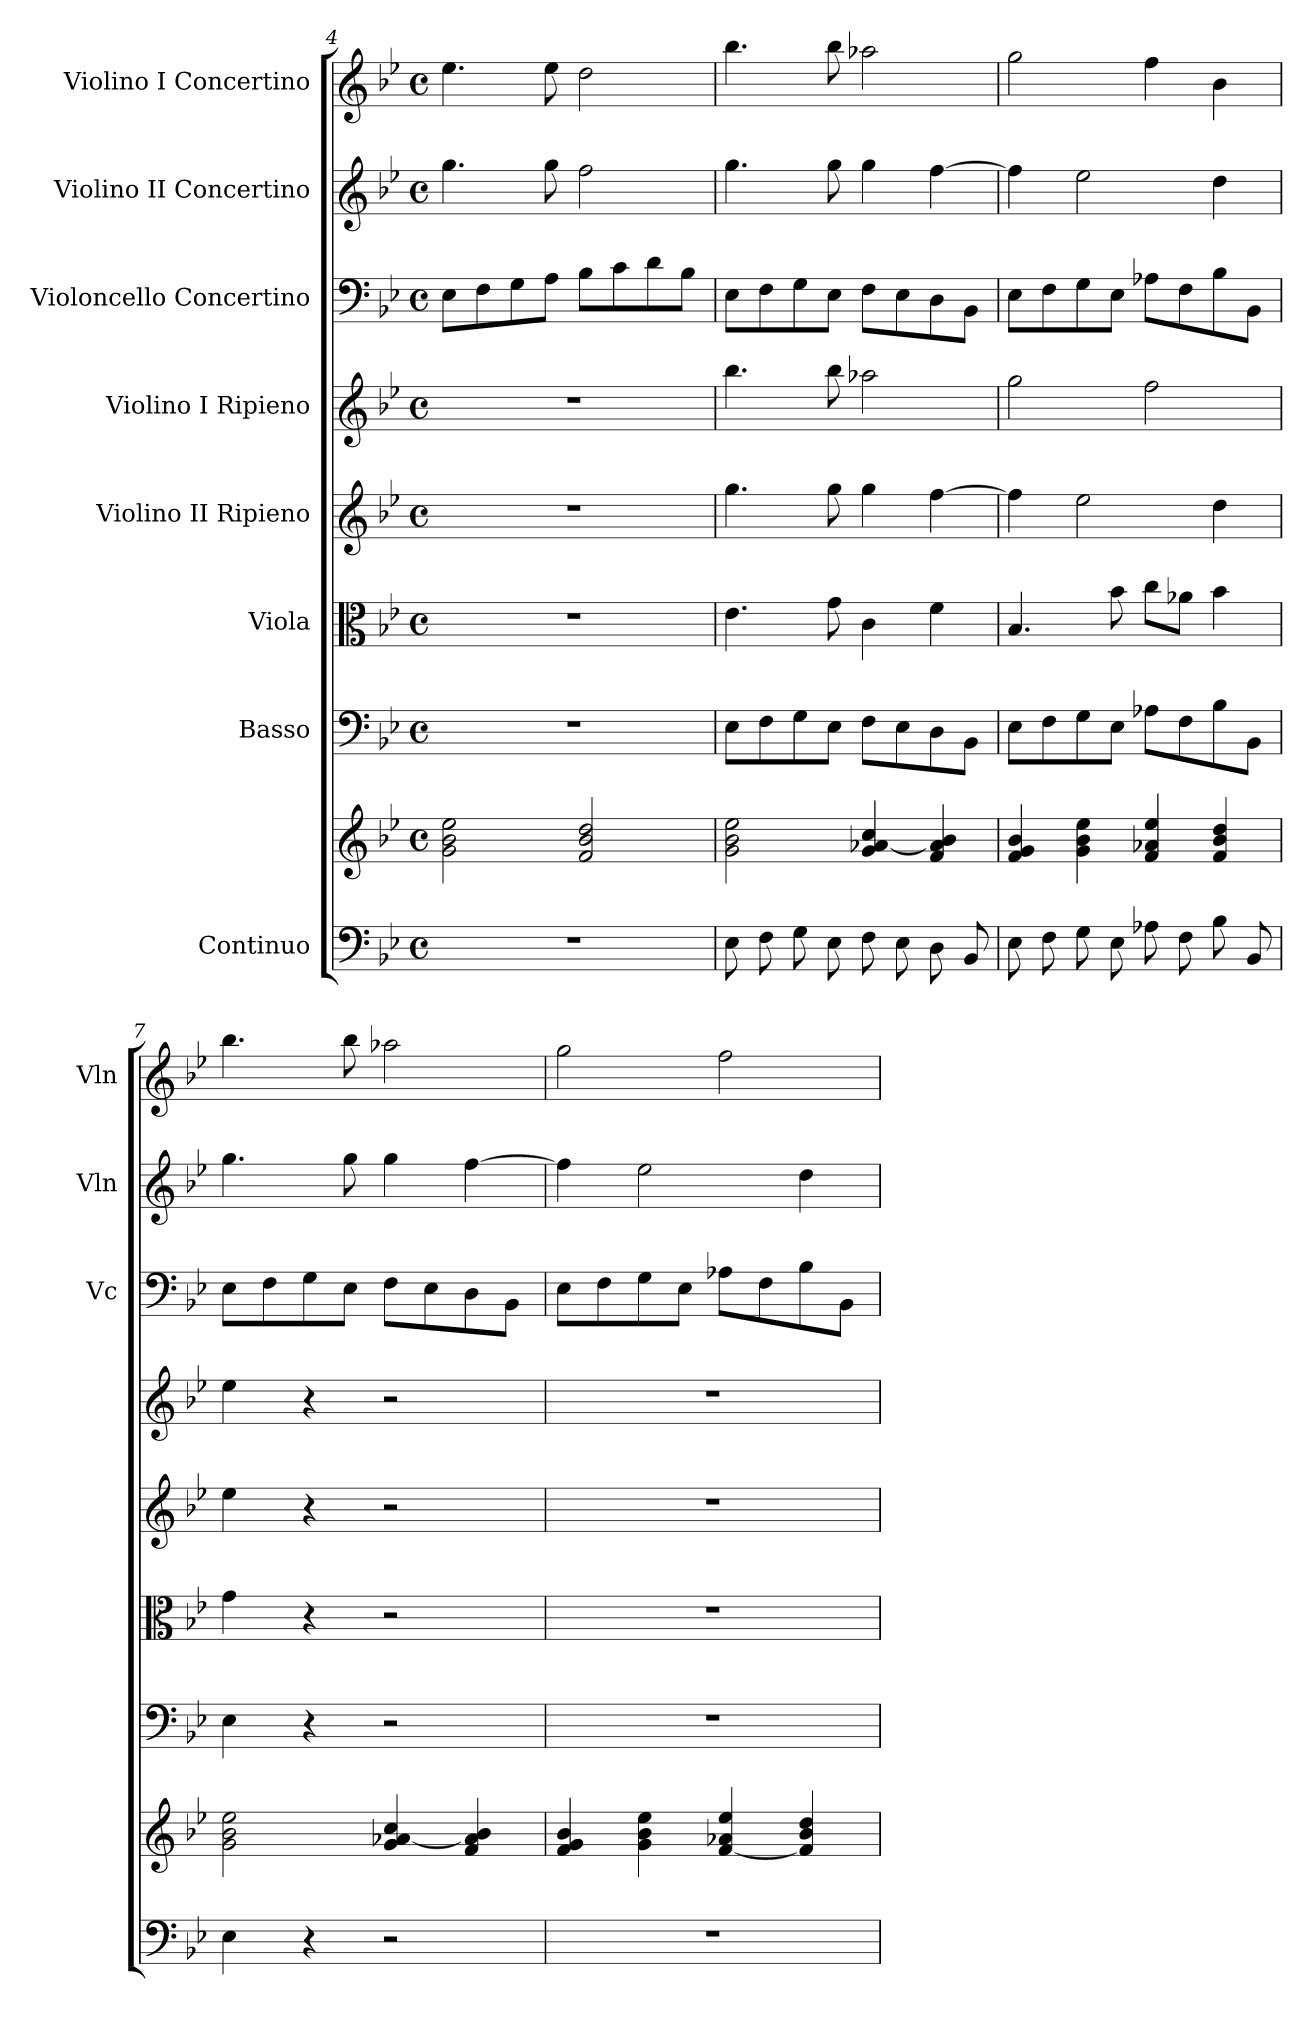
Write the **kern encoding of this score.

**kern	**kern	**kern	**kern	**kern	**kern	**kern	**kern	**kern
*part8	*part8	*part7	*part6	*part5	*part4	*part3	*part2	*part1
*staff9	*staff8	*staff7	*staff6	*staff5	*staff4	*staff3	*staff2	*staff1
*I"Continuo	*	*I"Basso	*I"Viola	*I"Violino II Ripieno	*I"Violino I Ripieno	*I"Violoncello Concertino	*I"Violino II Concertino	*I"Violino I Concertino
*	*	*	*	*	*	*I'Vc	*I'Vln	*I'Vln
*clefF4	*clefG2	*clefF4	*clefC3	*clefG2	*clefG2	*clefF4	*clefG2	*clefG2
*k[b-e-]	*k[b-e-]	*k[b-e-]	*k[b-e-]	*k[b-e-]	*k[b-e-]	*k[b-e-]	*k[b-e-]	*k[b-e-]
*M4/4	*M4/4	*M4/4	*M4/4	*M4/4	*M4/4	*M4/4	*M4/4	*M4/4
*met(c)	*met(c)	*met(c)	*met(c)	*met(c)	*met(c)	*met(c)	*met(c)	*met(c)
=4	=4	=4	=4	=4	=4	=4	=4	=4
1r	2g\ 2b-\ 2ee-\	1r	1r	1r	1r	8E-\L	4.gg\	4.ee-\
.	.	.	.	.	.	8F\	.	.
.	.	.	.	.	.	8G\	.	.
.	.	.	.	.	.	8A\J	8gg\	8ee-\
.	2f/ 2b-/ 2dd/	.	.	.	.	8B-\L	2ff\	2dd\
.	.	.	.	.	.	8c\	.	.
.	.	.	.	.	.	8d\	.	.
.	.	.	.	.	.	8B-\J	.	.
=5	=5	=5	=5	=5	=5	=5	=5	=5
8E-\	2g\ 2b-\ 2ee-\	8E-\L	4.e-\	4.gg\	4.bb-\	8E-\L	4.gg\	4.bb-\
8F\	.	8F\	.	.	.	8F\	.	.
8G\	.	8G\	.	.	.	8G\	.	.
8E-\	.	8E-\J	8g\	8gg\	8bb-\	8E-\J	8gg\	8bb-\
8F\	4g/ [4a-X/ 4cc/	8F\L	4c\	4gg\	2aa-X\	8F\L	4gg\	2aa-X\
8E-\	.	8E-\	.	.	.	8E-\	.	.
8D\	4f/ 4a-/] 4b-/	8D\	4f\	[4ff\	.	8D\	[4ff\	.
8BB-/	.	8BB-\J	.	.	.	8BB-\J	.	.
!!LO:LB:g=z
=6	=6	=6	=6	=6	=6	=6	=6	=6
8E-\	4f/ 4g/ 4b-/	8E-\L	4.B-/	4ff\]	2gg\	8E-\L	4ff\]	2gg\
8F\	.	8F\	.	.	.	8F\	.	.
8G\	4g\ 4b-\ 4ee-\	8G\	.	2ee-\	.	8G\	2ee-\	.
8E-\	.	8E-\J	8b-\	.	.	8E-\J	.	.
8A-X\	4f/ 4a-X/ 4ee-/	8A-X\L	8cc\L	.	2ff\	8A-X\L	.	4ff\
8F\	.	8F\	8a-X\J	.	.	8F\	.	.
8B-\	4f/ 4b-/ 4dd/	8B-\	4b-\	4dd\	.	8B-\	4dd\	4b-\
8BB-/	.	8BB-\J	.	.	.	8BB-\J	.	.
=7	=7	=7	=7	=7	=7	=7	=7	=7
4E-\	2g\ 2b-\ 2ee-\	4E-\	4g\	4ee-\	4ee-\	8E-\L	4.gg\	4.bb-\
.	.	.	.	.	.	8F\	.	.
4r	.	4r	4r	4r	4r	8G\	.	.
.	.	.	.	.	.	8E-\J	8gg\	8bb-\
2r	4g/ [4a-X/ 4cc/	2r	2r	2r	2r	8F\L	4gg\	2aa-X\
.	.	.	.	.	.	8E-\	.	.
.	4f/ 4a-/] 4b-/	.	.	.	.	8D\	[4ff\	.
.	.	.	.	.	.	8BB-\J	.	.
=8	=8	=8	=8	=8	=8	=8	=8	=8
1r	4f/ 4g/ 4b-/	1r	1r	1r	1r	8E-\L	4ff\]	2gg\
.	.	.	.	.	.	8F\	.	.
.	4g\ 4b-\ 4ee-\	.	.	.	.	8G\	2ee-\	.
.	.	.	.	.	.	8E-\J	.	.
.	[4f/ 4a-X/ 4ee-/	.	.	.	.	8A-X\L	.	2ff\
.	.	.	.	.	.	8F\	.	.
.	4f/] 4b-/ 4dd/	.	.	.	.	8B-\	4dd\	.
.	.	.	.	.	.	8BB-\J	.	.
=	=	=	=	=	=	=	=	=
*-	*-	*-	*-	*-	*-	*-	*-	*-
